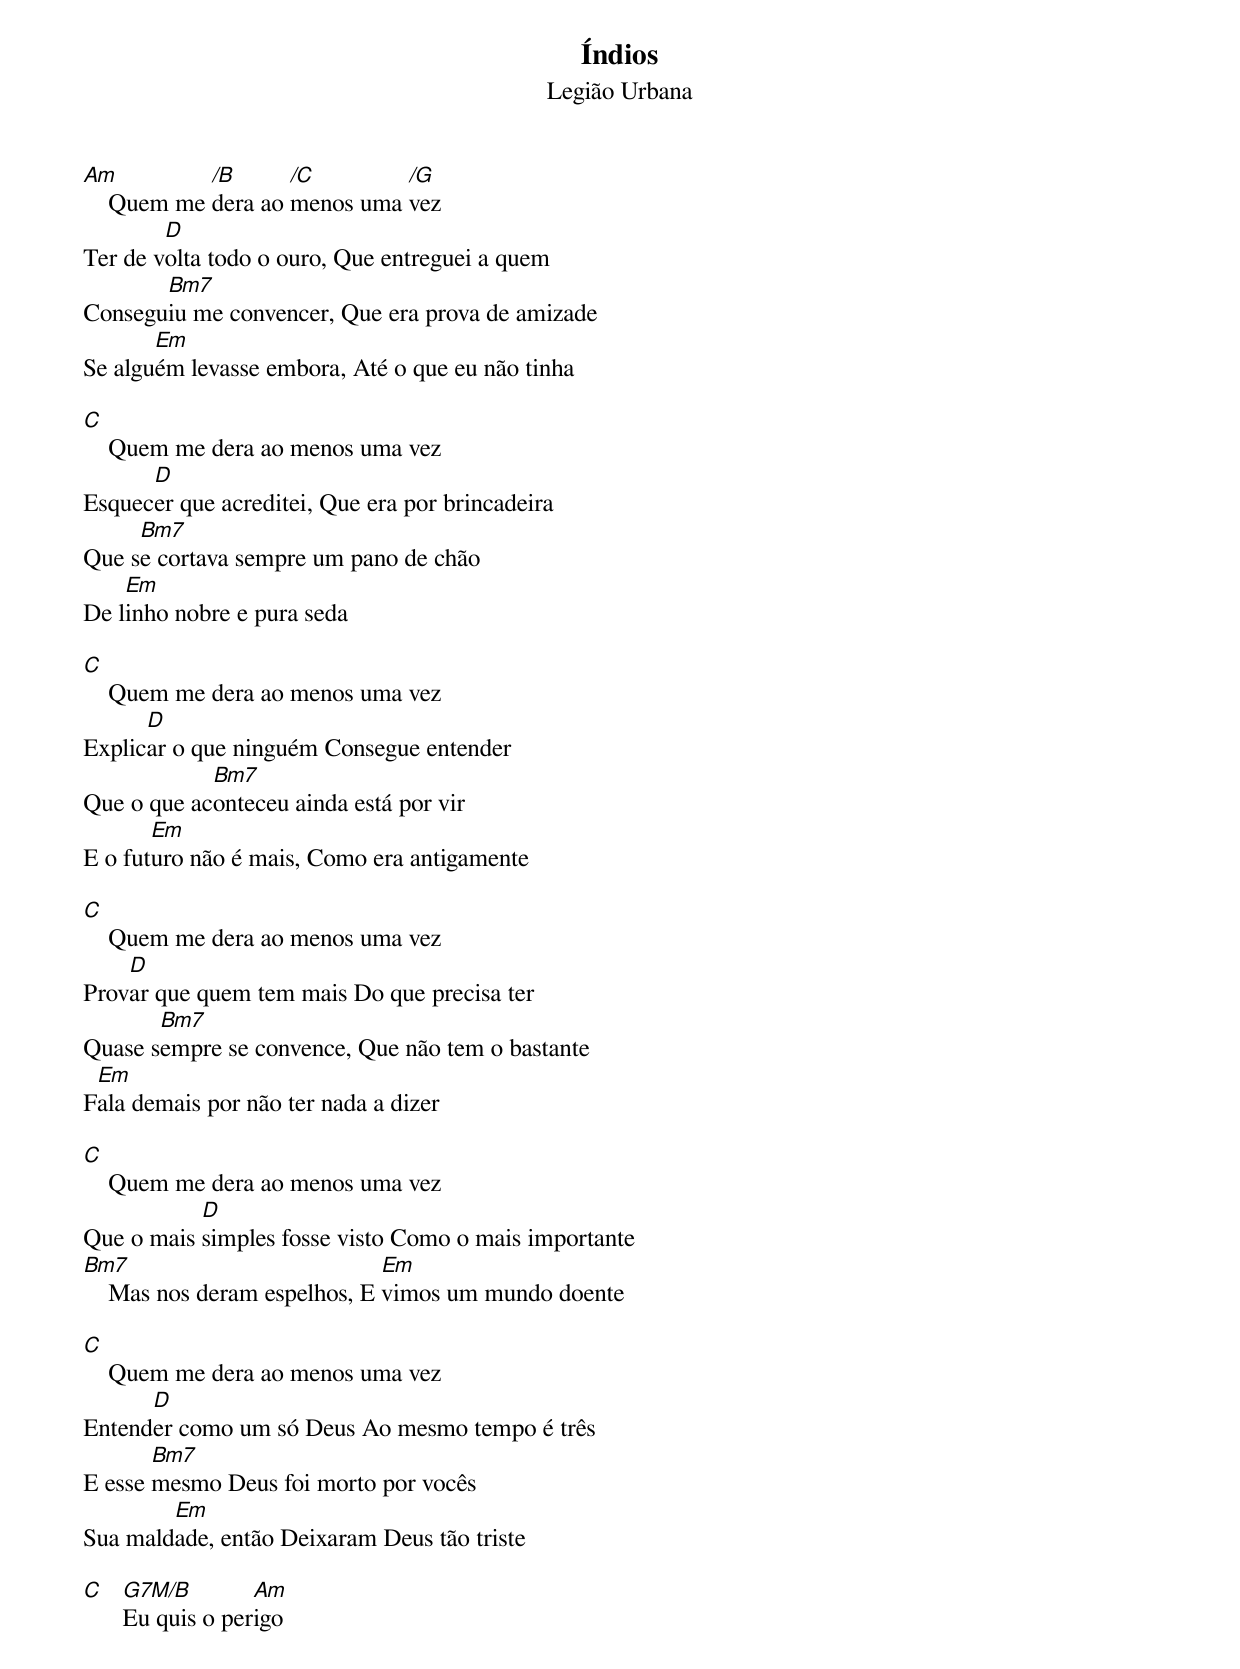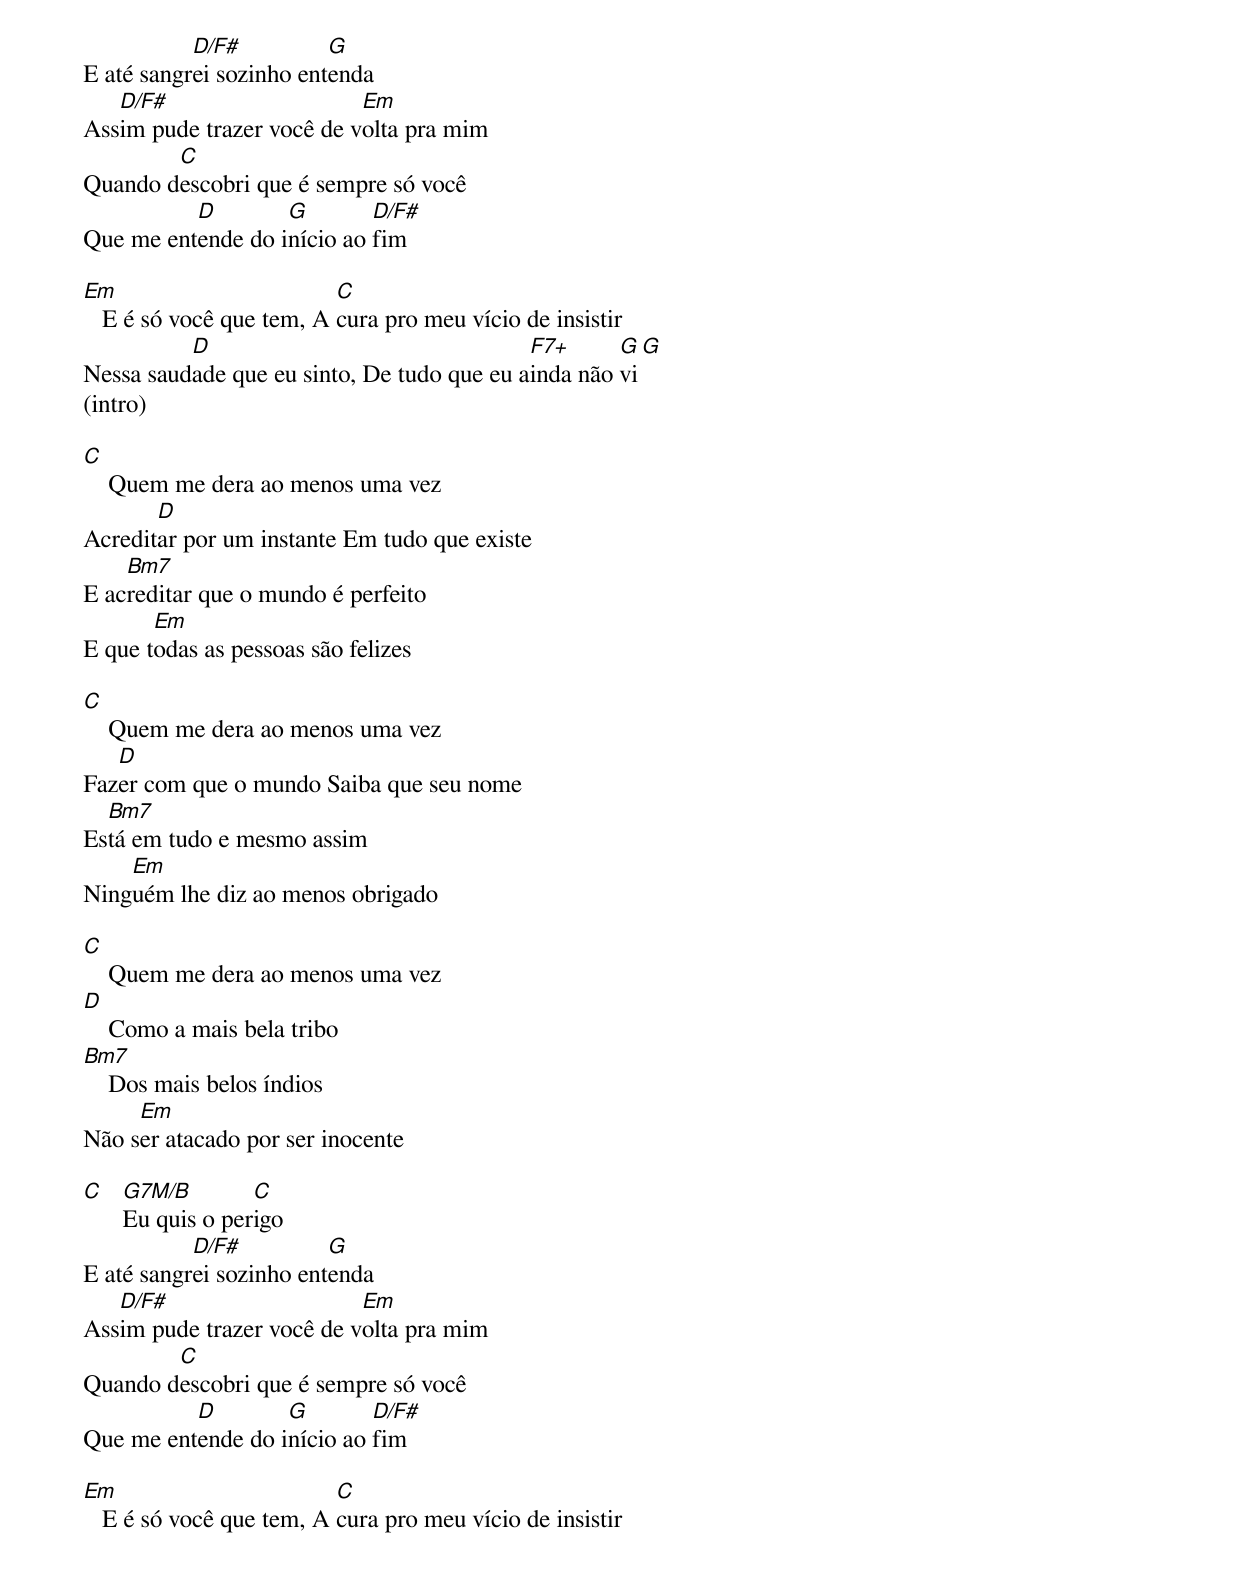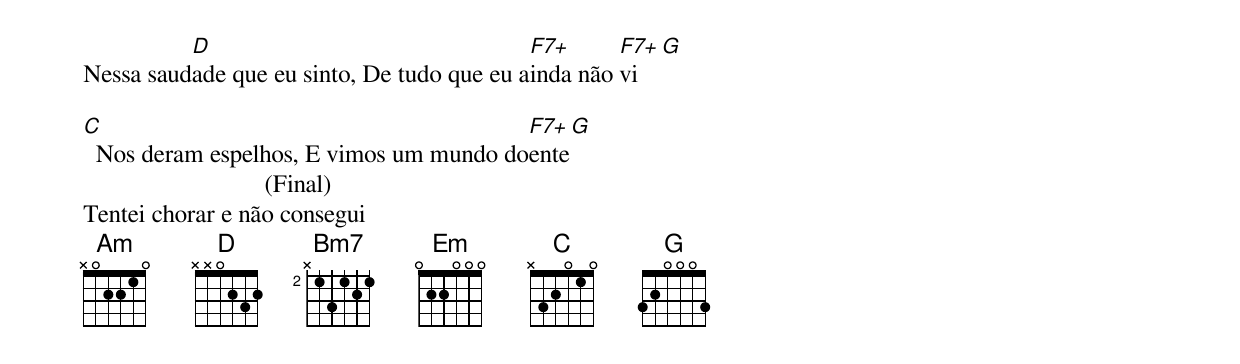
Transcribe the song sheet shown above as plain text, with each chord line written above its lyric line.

Índios
Legião Urbana

Am          /B      /C        /G
    Quem me dera ao menos uma vez
        D
Ter de volta todo o ouro, Que entreguei a quem
       Bm7
Conseguiu me convencer, Que era prova de amizade
       Em
Se alguém levasse embora, Até o que eu não tinha

C
    Quem me dera ao menos uma vez
      D
Esquecer que acreditei, Que era por brincadeira
     Bm7
Que se cortava sempre um pano de chão
    Em
De linho nobre e pura seda

C
    Quem me dera ao menos uma vez
      D
Explicar o que ninguém Consegue entender
            Bm7
Que o que aconteceu ainda está por vir
       Em
E o futuro não é mais, Como era antigamente

C
    Quem me dera ao menos uma vez
    D
Provar que quem tem mais Do que precisa ter
       Bm7
Quase sempre se convence, Que não tem o bastante
 Em
Fala demais por não ter nada a dizer

C
    Quem me dera ao menos uma vez
           D
Que o mais simples fosse visto Como o mais importante
Bm7                           Em
    Mas nos deram espelhos, E vimos um mundo doente

C
    Quem me dera ao menos uma vez
      D
Entender como um só Deus Ao mesmo tempo é três
       Bm7
E esse mesmo Deus foi morto por vocês
        Em
Sua maldade, então Deixaram Deus tão triste

C  G7M/B        Am
   Eu quis o perigo
           D/F#          G
E até sangrei sozinho entenda
   D/F#                    Em
Assim pude trazer você de volta pra mim
        C
Quando descobri que é sempre só você
          D        G        D/F#
Que me entende do início ao fim

Em                        C
   E é só você que tem, A cura pro meu vício de insistir
          D                                 F7+      G   G
Nessa saudade que eu sinto, De tudo que eu ainda não vi
(intro)

C
    Quem me dera ao menos uma vez
       D
Acreditar por um instante Em tudo que existe
    Bm7
E acreditar que o mundo é perfeito
       Em
E que todas as pessoas são felizes

C
    Quem me dera ao menos uma vez
   D
Fazer com que o mundo Saiba que seu nome
  Bm7
Está em tudo e mesmo assim
    Em
Ninguém lhe diz ao menos obrigado

C
    Quem me dera ao menos uma vez
D
    Como a mais bela tribo
Bm7
    Dos mais belos índios
     Em
Não ser atacado por ser inocente

C  G7M/B        C
   Eu quis o perigo
           D/F#          G
E até sangrei sozinho entenda
   D/F#                    Em
Assim pude trazer você de volta pra mim
        C
Quando descobri que é sempre só você
          D        G        D/F#
Que me entende do início ao fim

Em                        C
   E é só você que tem, A cura pro meu vício de insistir
          D                                 F7+      F7+    G
Nessa saudade que eu sinto, De tudo que eu ainda não vi

C                                        F7+  G
  Nos deram espelhos, E vimos um mundo doente
                             (Final)
Tentei chorar e não consegui
